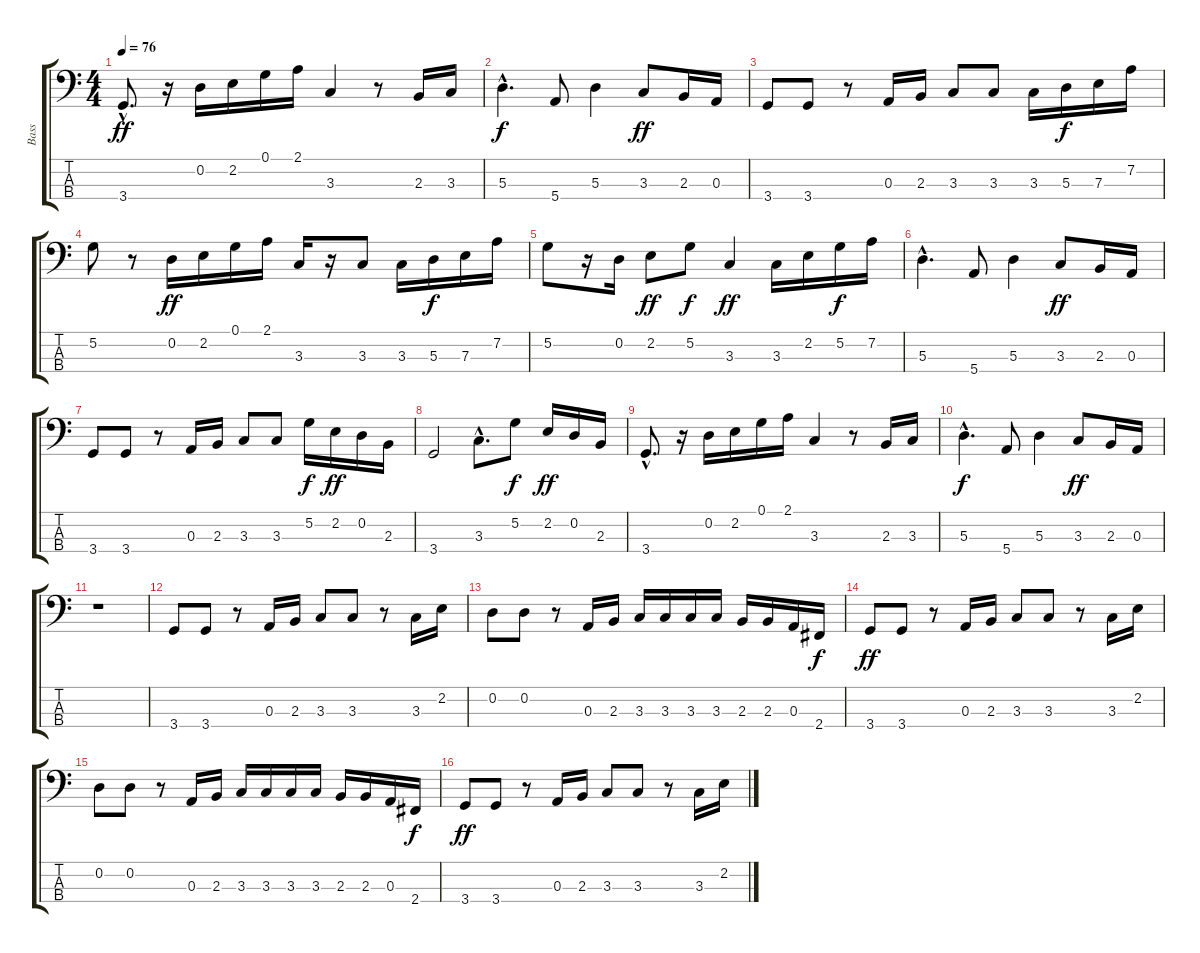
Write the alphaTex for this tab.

\track ("Bass" "Bass") {instrument electricbassfinger}
\staff {score tabs}
\tuning (G2 D2 A1 E1) {hide}
\ts (4 4)
\tempo 76
\clef f4
\ks c
3.4{hac}.8{d dy ff} r.16 0.2.16 2.2.16 0.1.16 2.1.16 3.3.4 r.8 2.3.16 3.3.16 |
5.3{hac}.4{d dy f} 5.4.8 5.3.4 3.3.8{dy ff} 2.3.16 0.3.16 |
3.4.8 3.4.8 r.8 0.3.16 2.3.16 3.3.8 3.3.8 3.3.16 5.3.16{dy f} 7.3.16 7.2.16 |
5.2.8 r.8 0.2.16{dy ff} 2.2.16 0.1.16 2.1.16 3.3.16 r.16 3.3.8 3.3.16 5.3.16{dy f} 7.3.16 7.2.16 |
5.2.8 r.16 0.2.16 2.2.8{dy ff} 5.2.8{dy f} 3.3.4{dy ff} 3.3.16 2.2.16 5.2.16{dy f} 7.2.16 |
5.3{hac}.4{d} 5.4.8 5.3.4 3.3.8{dy ff} 2.3.16 0.3.16 |
3.4.8 3.4.8 r.8 0.3.16 2.3.16 3.3.8 3.3.8 5.2.16{dy f} 2.2.16{dy ff} 0.2.16 2.3.16 |
3.4.2 3.3{hac}.8{d} 5.2.8{dy f} 2.2.16{dy ff} 0.2.16 2.3.16 |
3.4{hac}.8{d} r.16 0.2.16 2.2.16 0.1.16 2.1.16 3.3.4 r.8 2.3.16 3.3.16 |
5.3{hac}.4{d dy f} 5.4.8 5.3.4 3.3.8{dy ff} 2.3.16 0.3.16 |
r.1 |
3.4.8 3.4.8 r.8 0.3.16 2.3.16 3.3.8 3.3.8 r.8 3.3.16 2.2.16 |
0.2.8 0.2.8 r.8 0.3.16 2.3.16 3.3.16 3.3.16 3.3.16 3.3.16 2.3.16 2.3.16 0.3.16 2.4.16{dy f} |
3.4.8{dy ff} 3.4.8 r.8 0.3.16 2.3.16 3.3.8 3.3.8 r.8 3.3.16 2.2.16 |
0.2.8 0.2.8 r.8 0.3.16 2.3.16 3.3.16 3.3.16 3.3.16 3.3.16 2.3.16 2.3.16 0.3.16 2.4.16{dy f} |
3.4.8{dy ff} 3.4.8 r.8 0.3.16 2.3.16 3.3.8 3.3.8 r.8 3.3.16 2.2.16
